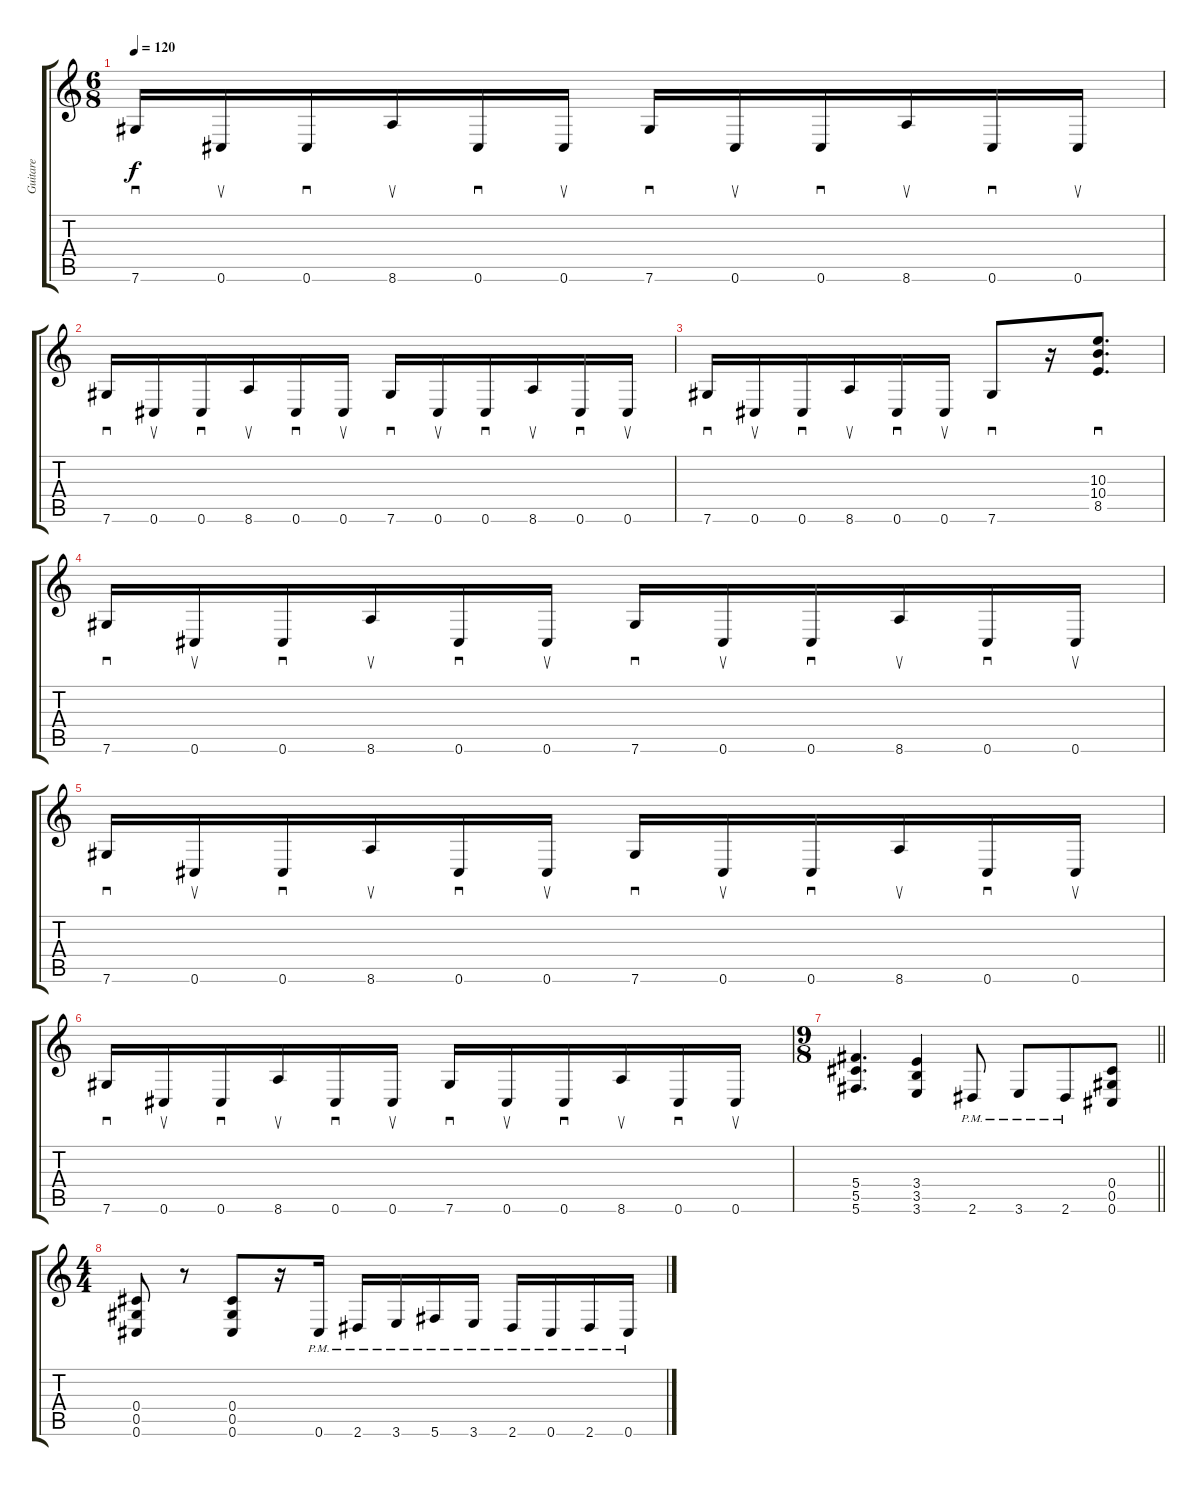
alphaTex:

\track ("Guitare" "Guitare") {instrument acousticguitarsteel}
\staff {score tabs}
\tuning (Eb4 Bb3 Gb3 Db3 Ab2 Db2) {hide}
\ts (6 8)
\tempo 120
\clef g2
\ks c
7.6.16{sd dy f} 0.6.16{su} 0.6.16{sd} 8.6.16{su} 0.6.16{sd} 0.6.16{su} 7.6.16{sd} 0.6.16{su} 0.6.16{sd} 8.6.16{su} 0.6.16{sd} 0.6.16{su} |
7.6.16{sd} 0.6.16{su} 0.6.16{sd} 8.6.16{su} 0.6.16{sd} 0.6.16{su} 7.6.16{sd} 0.6.16{su} 0.6.16{sd} 8.6.16{su} 0.6.16{sd} 0.6.16{su} |
7.6.16{sd} 0.6.16{su} 0.6.16{sd} 8.6.16{su} 0.6.16{sd} 0.6.16{su} 7.6.8{sd} r.16 (10.3 10.4 8.5).8{d sd} |
7.6.16{sd} 0.6.16{su} 0.6.16{sd} 8.6.16{su} 0.6.16{sd} 0.6.16{su} 7.6.16{sd} 0.6.16{su} 0.6.16{sd} 8.6.16{su} 0.6.16{sd} 0.6.16{su} |
7.6.16{sd} 0.6.16{su} 0.6.16{sd} 8.6.16{su} 0.6.16{sd} 0.6.16{su} 7.6.16{sd} 0.6.16{su} 0.6.16{sd} 8.6.16{su} 0.6.16{sd} 0.6.16{su} |
7.6.16{sd} 0.6.16{su} 0.6.16{sd} 8.6.16{su} 0.6.16{sd} 0.6.16{su} 7.6.16{sd} 0.6.16{su} 0.6.16{sd} 8.6.16{su} 0.6.16{sd} 0.6.16{su} |
\ts (9 8)
\barLineRight lightlight
(5.4 5.5 5.6).4{d} (3.4 3.5 3.6).4 2.6{pm}.8 3.6{pm}.8 2.6{pm}.8 (0.4 0.5 0.6).8 |
\ts (4 4)
(0.4 0.5 0.6).8 r.8 (0.4 0.5 0.6).8 r.16 0.6{pm}.16 2.6{pm}.16 3.6{pm}.16 5.6{pm}.16 3.6{pm}.16 2.6{pm}.16 0.6{pm}.16 2.6{pm}.16 0.6{pm}.16
